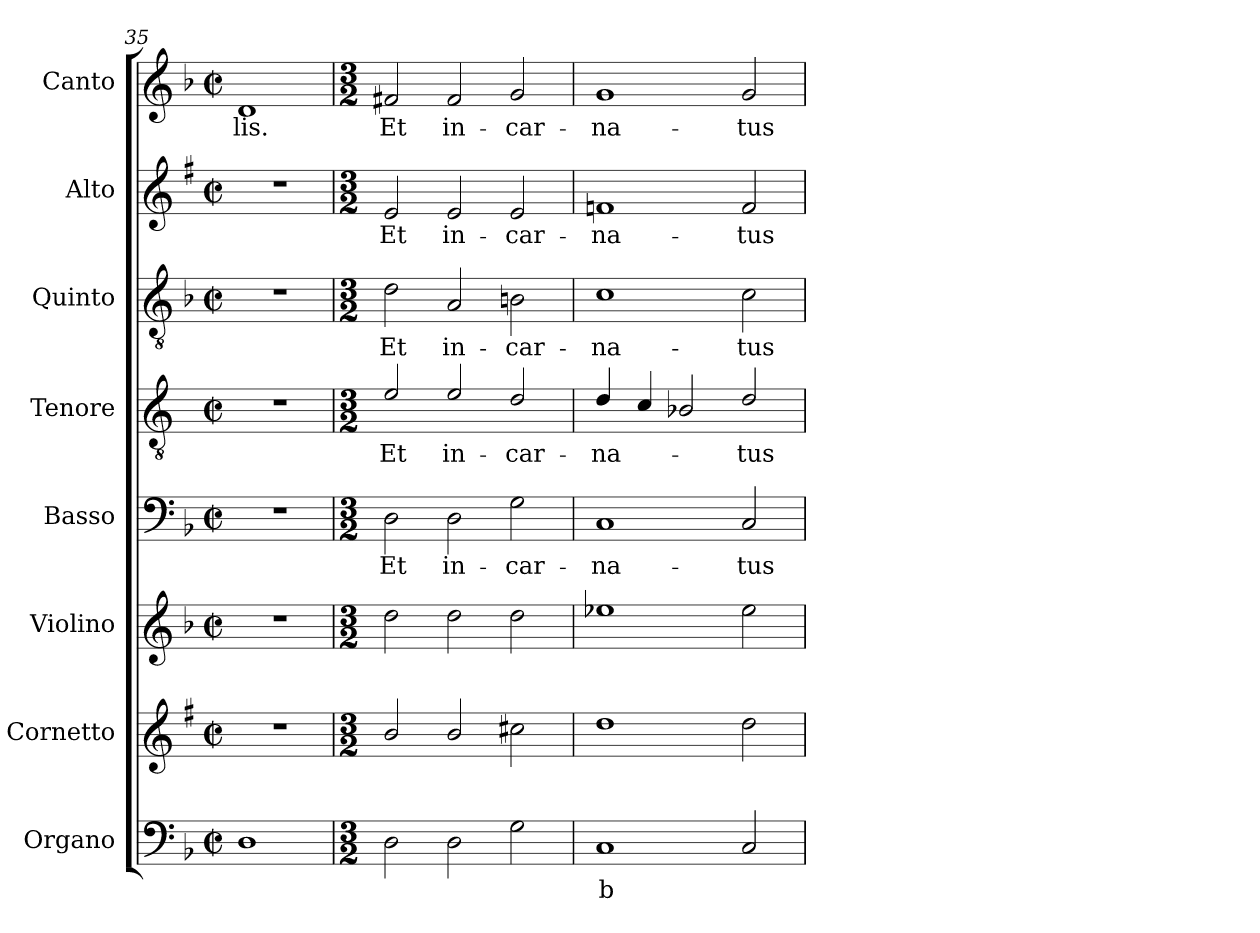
**kern	**text	**kern	**kern	**kern	**text	**kern	**text	**kern	**text	**kern	**text	**kern	**text
*part8	*part8	*part7	*part6	*part5	*part5	*part4	*part4	*part3	*part3	*part2	*part2	*part1	*part1
*staff8	*staff8	*staff7	*staff6	*staff5	*staff5	*staff4	*staff4	*staff3	*staff3	*staff2	*staff2	*staff1	*staff1
*I"Organo	*	*I"Cornetto	*I"Violino	*I"Basso	*	*I"Tenore	*	*I"Quinto	*	*I"Alto	*	*I"Canto	*
*I'Or	*	*I'Cto.	*I'Vln.	*I'B	*	*I'T	*	*	*	*I'A	*	*I'C	*
*clefF4	*	*clefG2	*clefG2	*clefF4	*	*clefGv2	*	*clefGv2	*	*clefG2	*	*clefG2	*
*	*	*ITrd1c2	*	*	*	*ITrd4c7	*	*	*	*ITrd1c2	*	*	*
*k[b-]	*	*k[b-]	*k[b-]	*k[b-]	*	*k[b-]	*	*k[b-]	*	*k[b-]	*	*k[b-]	*
*F:	*	*F:	*F:	*F:	*	*F:	*	*F:	*	*F:	*	*F:	*
*M2/2	*	*M2/2	*M2/2	*M2/2	*	*M2/2	*	*M2/2	*	*M2/2	*	*M2/2	*
*met(c|)	*	*met(c|)	*met(c|)	*met(c|)	*	*met(c|)	*	*met(c|)	*	*met(c|)	*	*met(c|)	*
=35	=35	=35	=35	=35	=35	=35	=35	=35	=35	=35	=35	=35	=35
!	!	!	!	!	!	!	!	!	!	!	!	!	!LO:LY:b
1D	.	1r	1r	1r	.	1r	.	1r	.	1r	.	1d	-lis.
=36	=36	=36	=36	=36	=36	=36	=36	=36	=36	=36	=36	=36	=36
*M3/2	*	*M3/2	*M3/2	*M3/2	*	*M3/2	*	*M3/2	*	*M3/2	*	*M3/2	*
!	!	!	!	!	!LO:LY:b	!	!LO:LY:b	!	!LO:LY:b	!	!LO:LY:b	!	!LO:LY:b
2D\	.	2a/	2dd\	2D\	Et	2A/	Et	2d\	Et	2d/	Et	2f#X/	Et
!	!	!	!	!	!LO:LY:b	!	!LO:LY:b	!	!LO:LY:b	!	!LO:LY:b	!	!LO:LY:b
2D\	.	2a/	2dd\	2D\	in-	2A/	in-	2A/	in-	2d/	in-	2f#/	in-
!	!	!	!	!	!LO:LY:b	!	!LO:LY:b	!	!LO:LY:b	!	!LO:LY:b	!	!LO:LY:b
2G\	.	2bn\	2dd\	2G\	-car-	2G/	-car-	2Bn\	-car-	2d/	-car-	2g/	-car-
=37	=37	=37	=37	=37	=37	=37	=37	=37	=37	=37	=37	=37	=37
!	!LO:LY:b	!	!	!	!LO:LY:b	!	!LO:LY:b	!	!LO:LY:b	!	!LO:LY:b	!	!LO:LY:b
1C	b	1cc	1ee-X	1C	-na-	4G/	-na-	1c	-na-	1e-X	-na-	1g	-na-
.	.	.	.	.	.	4F/	.	.	.	.	.	.	.
.	.	.	.	.	.	2E-X/	.	.	.	.	.	.	.
!	!	!	!	!	!LO:LY:b	!	!LO:LY:b	!	!LO:LY:b	!	!LO:LY:b	!	!LO:LY:b
2C/	.	2cc\	2ee-\	2C/	-tus	2G/	-tus	2c\	-tus	2e-/	-tus	2g/	-tus
=	=	=	=	=	=	=	=	=	=	=	=	=	=
*-	*-	*-	*-	*-	*-	*-	*-	*-	*-	*-	*-	*-	*-
